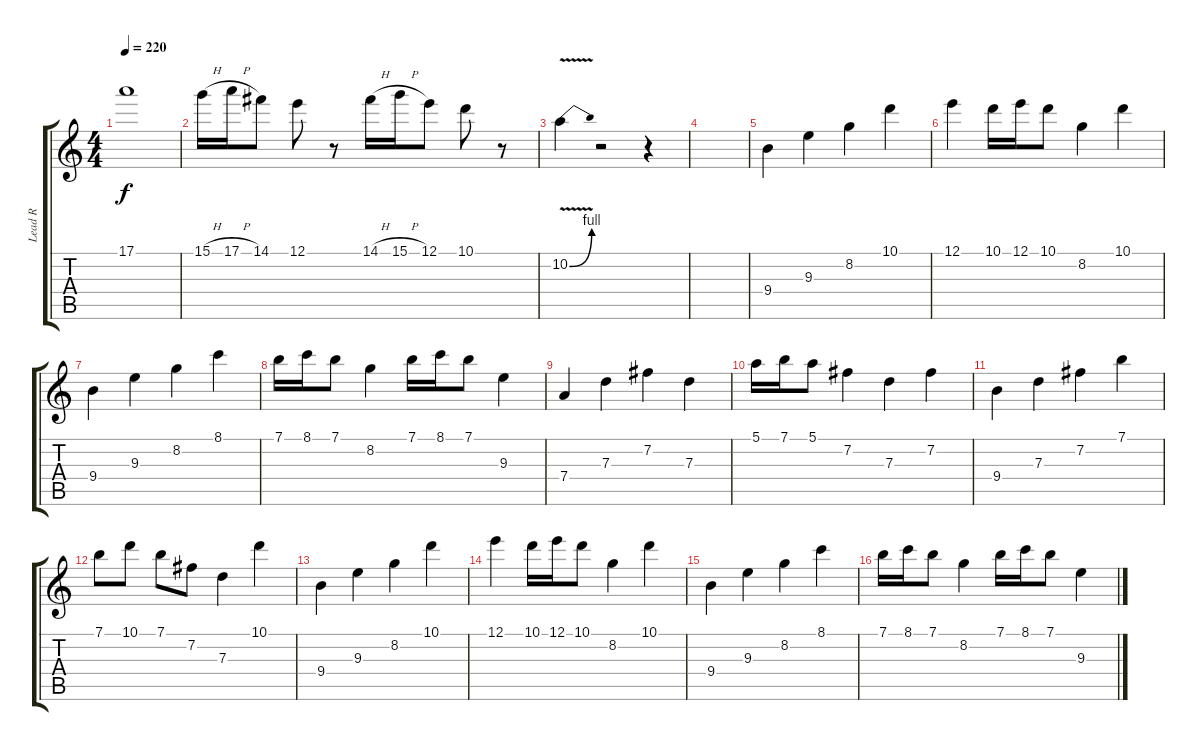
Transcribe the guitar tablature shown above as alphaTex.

\track ("Lead R" "Lead R") {instrument distortionguitar}
\staff {score tabs}
\tuning (E4 B3 G3 D3 A2 E2) {hide}
\ts (4 4)
\tempo 220
\clef g2
\ks c
17.1.1{dy f} |
15.1{h}.16 17.1{h}.16 14.1.8 12.1.8 r.8 14.1{h}.16 15.1{h}.16 12.1.8 10.1.8 r.8 |
10.2{be (bend 0 0 60 4) v}.4 r.2 r.4 |
|
9.4.4{volume 13} 9.3.4 8.2.4 10.1.4 |
12.1.4 10.1.16 12.1.16 10.1.8 8.2.4 10.1.4 |
9.4.4 9.3.4 8.2.4 8.1.4 |
7.1.16 8.1.16 7.1.8 8.2.4 7.1.16 8.1.16 7.1.8 9.3.4 |
7.4.4 7.3.4 7.2.4 7.3.4 |
5.1.16 7.1.16 5.1.8 7.2.4 7.3.4 7.2.4 |
9.4.4 7.3.4 7.2.4 7.1.4 |
7.1.8 10.1.8 7.1.8 7.2.8 7.3.4 10.1.4 |
9.4.4 9.3.4 8.2.4 10.1.4 |
12.1.4 10.1.16 12.1.16 10.1.8 8.2.4 10.1.4 |
9.4.4 9.3.4 8.2.4 8.1.4 |
7.1.16 8.1.16 7.1.8 8.2.4 7.1.16 8.1.16 7.1.8 9.3.4
